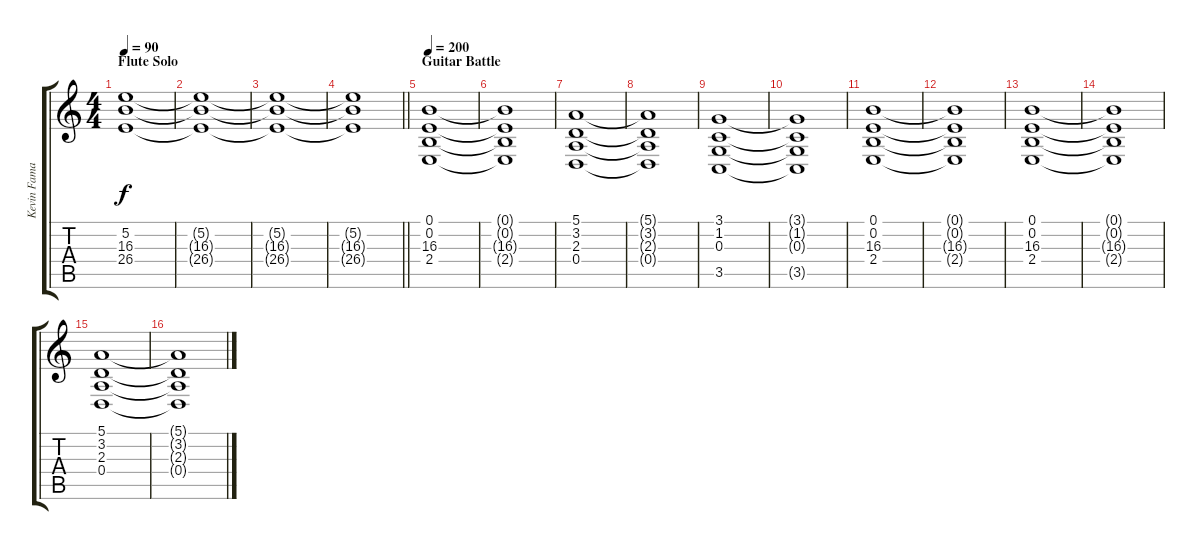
\track ("Kevin Famarin (Keyboards)" "Kevin Fama") {instrument churchorgan}
\staff {score tabs}
\tuning (E4 B3 G3 D3 A2 E2) {hide}
\ts (4 4)
\section ("" "Flute Solo")
\tempo 90
\clef g2
\ks c
(5.2 16.3 26.4).1{dy f} |
(5.2{t} 16.3{t} 26.4{t}).1 |
(5.2{t} 16.3{t} 26.4{t}).1 |
\barLineRight lightlight
(5.2{t} 16.3{t} 26.4{t}).1 |
\section ("" "Guitar Battle")
\tempo 200
(0.1 0.2 16.3 2.4).1 |
(0.1{t} 0.2{t} 16.3{t} 2.4{t}).1 |
(5.1 3.2 2.3 0.4).1 |
(5.1{t} 3.2{t} 2.3{t} 0.4{t}).1 |
(3.1 1.2 0.3 3.5).1 |
(3.1{t} 1.2{t} 0.3{t} 3.5{t}).1 |
(0.1 0.2 16.3 2.4).1 |
(0.1{t} 0.2{t} 16.3{t} 2.4{t}).1 |
(0.1 0.2 16.3 2.4).1 |
(0.1{t} 0.2{t} 16.3{t} 2.4{t}).1 |
(5.1 3.2 2.3 0.4).1 |
(5.1{t} 3.2{t} 2.3{t} 0.4{t}).1
